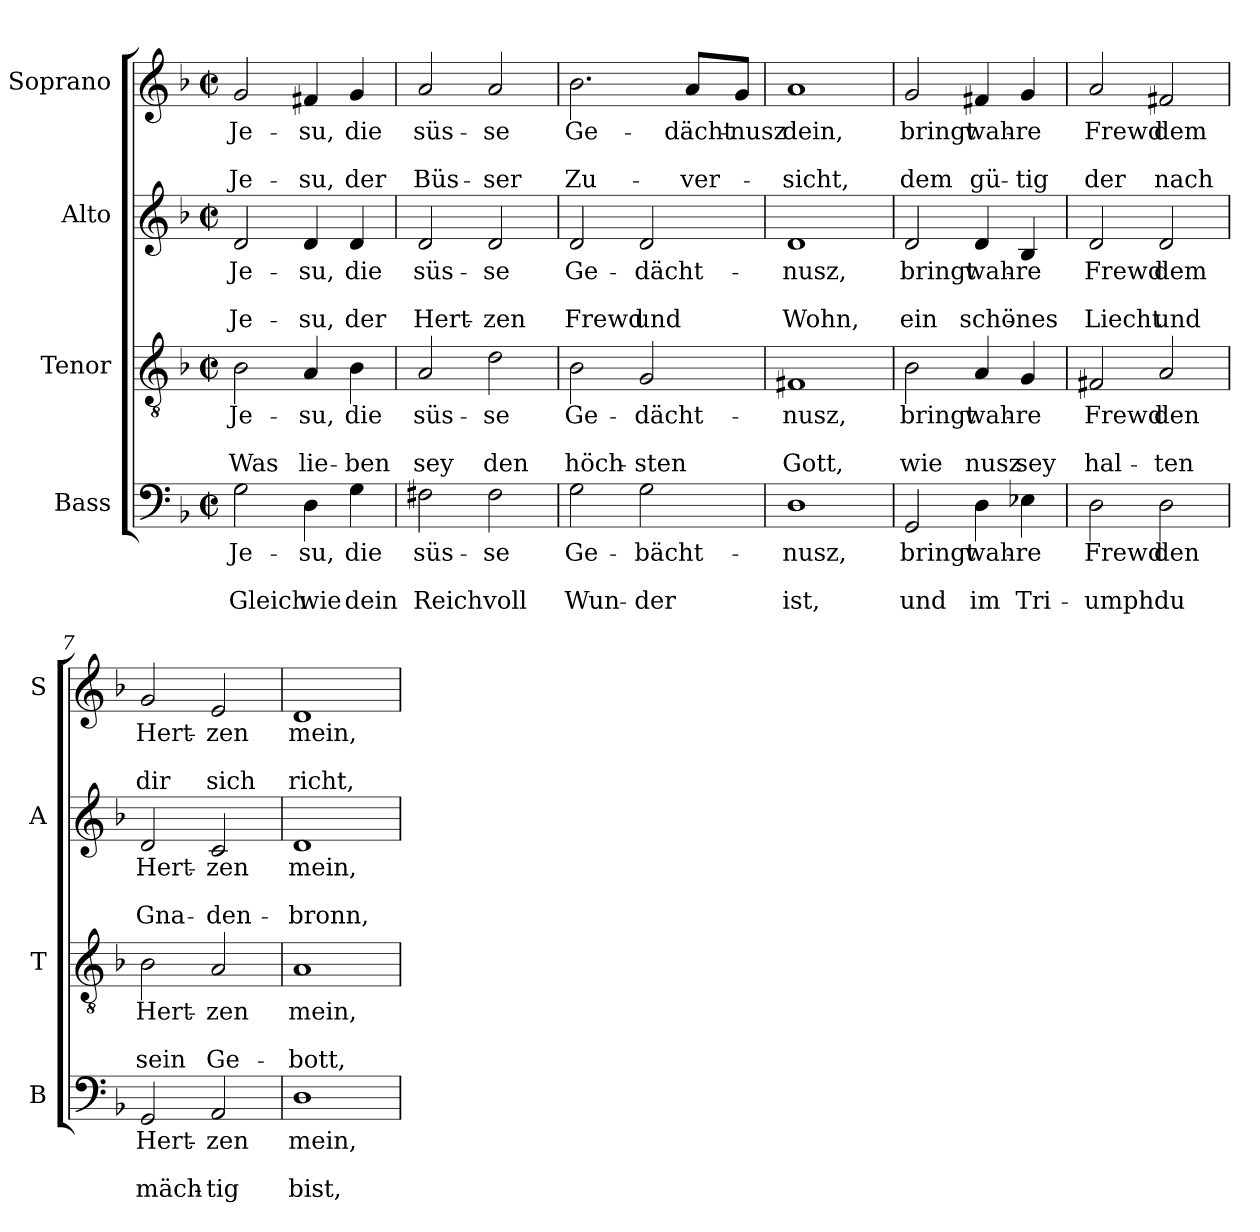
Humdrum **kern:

**kern	**text	**text	**text	**kern	**text	**text	**text	**kern	**text	**text	**text	**kern	**text	**text	**text
*part4	*part4	*part4	*part4	*part3	*part3	*part3	*part3	*part2	*part2	*part2	*part2	*part1	*part1	*part1	*part1
*staff4	*staff4	*staff4	*staff4	*staff3	*staff3	*staff3	*staff3	*staff2	*staff2	*staff2	*staff2	*staff1	*staff1	*staff1	*staff1
*I"Bass	*	*	*	*I"Tenor	*	*	*	*I"Alto	*	*	*	*I"Soprano	*	*	*
*I'B	*	*	*	*I'T	*	*	*	*I'A	*	*	*	*I'S	*	*	*
*clefF4	*	*	*	*clefGv2	*	*	*	*clefG2	*	*	*	*clefG2	*	*	*
*k[b-]	*	*	*	*k[b-]	*	*	*	*k[b-]	*	*	*	*k[b-]	*	*	*
*F:	*	*	*	*F:	*	*	*	*F:	*	*	*	*F:	*	*	*
*M2/2	*	*	*	*M2/2	*	*	*	*M2/2	*	*	*	*M2/2	*	*	*
*met(c|)	*	*	*	*met(c|)	*	*	*	*met(c|)	*	*	*	*met(c|)	*	*	*
=1	=1	=1	=1	=1	=1	=1	=1	=1	=1	=1	=1	=1	=1	=1	=1
!	!LO:LY:b	!	!LO:LY:b	!	!LO:LY:b	!	!LO:LY:b	!	!LO:LY:b	!	!LO:LY:b	!	!LO:LY:b	!	!LO:LY:b
2G\	Je-	.	Gleich	2B-\	Je-	.	Was	2d/	Je-	.	Je-	2g/	Je-	.	Je-
!	!LO:LY:b	!	!LO:LY:b	!	!LO:LY:b	!	!LO:LY:b	!	!LO:LY:b	!	!LO:LY:b	!	!LO:LY:b	!	!LO:LY:b
4D\	-su,	.	wie	4A/	-su,	.	lie-	4d/	-su,	.	-su,	4f#X/	-su,	.	-su,
!	!LO:LY:b	!	!LO:LY:b	!	!LO:LY:b	!	!LO:LY:b	!	!LO:LY:b	!	!LO:LY:b	!	!LO:LY:b	!	!LO:LY:b
4G\	die	.	dein	4B-\	die	.	-ben	4d/	die	.	der	4g/	die	.	der
=2	=2	=2	=2	=2	=2	=2	=2	=2	=2	=2	=2	=2	=2	=2	=2
!	!LO:LY:b	!	!LO:LY:b	!	!LO:LY:b	!	!LO:LY:b	!	!LO:LY:b	!	!LO:LY:b	!	!LO:LY:b	!	!LO:LY:b
2F#X\	süs-	.	Reich	2A/	süs-	.	sey	2d/	süs-	.	Hert-	2a/	süs-	.	Büs-
!	!LO:LY:b	!	!LO:LY:b	!	!LO:LY:b	!	!LO:LY:b	!	!LO:LY:b	!	!LO:LY:b	!	!LO:LY:b	!	!LO:LY:b
2F#\	-se	.	voll	2d\	-se	.	den	2d/	-se	.	-zen	2a/	-se	.	-ser
=3	=3	=3	=3	=3	=3	=3	=3	=3	=3	=3	=3	=3	=3	=3	=3
!	!LO:LY:b	!	!LO:LY:b	!	!LO:LY:b	!	!LO:LY:b	!	!LO:LY:b	!	!LO:LY:b	!	!LO:LY:b	!	!LO:LY:b
2G\	Ge-	.	Wun-	2B-\	Ge-	.	höch-	2d/	Ge-	.	Frewd	2.b-\	Ge-	.	Zu-
!	!LO:LY:b	!	!LO:LY:b	!	!LO:LY:b	!	!LO:LY:b	!	!LO:LY:b	!	!LO:LY:b	!	!	!	!
2G\	-bächt-	.	-der	2G/	-dächt-	.	-sten	2d/	-dächt-	.	und	.	.	.	.
!	!	!	!	!	!	!	!	!	!	!	!	!	!LO:LY:b	!	!LO:LY:b
.	.	.	.	.	.	.	.	.	.	.	.	8a/L	-dächt-	.	-ver-
!	!	!	!	!	!	!	!	!	!	!	!	!	!LO:LY:b	!	!
.	.	.	.	.	.	.	.	.	.	.	.	8g/J	-nusz	.	.
=4	=4	=4	=4	=4	=4	=4	=4	=4	=4	=4	=4	=4	=4	=4	=4
!	!LO:LY:b	!	!LO:LY:b	!	!LO:LY:b	!	!LO:LY:b	!	!LO:LY:b	!	!LO:LY:b	!	!LO:LY:b	!	!LO:LY:b
1D	-nusz,	.	ist,	1F#X	-nusz,	.	Gott,	1d	-nusz,	.	Wohn,	1a	dein,	.	-sicht,
=5	=5	=5	=5	=5	=5	=5	=5	=5	=5	=5	=5	=5	=5	=5	=5
!	!LO:LY:b	!	!LO:LY:b	!	!LO:LY:b	!	!LO:LY:b	!	!LO:LY:b	!	!LO:LY:b	!	!LO:LY:b	!	!LO:LY:b
2GG/	bringt	.	und	2B-\	bringt	.	wie	2d/	bringt	.	ein	2g/	bringt	.	dem
!	!LO:LY:b	!	!LO:LY:b	!	!LO:LY:b	!	!LO:LY:b	!	!LO:LY:b	!	!LO:LY:b	!	!LO:LY:b	!	!LO:LY:b
4D\	wah-	.	im	4A/	wah-	.	nusz	4d/	wah-	.	schö-	4f#X/	wah-	.	gü-
!	!LO:LY:b	!	!LO:LY:b	!	!LO:LY:b	!	!LO:LY:b	!	!LO:LY:b	!	!LO:LY:b	!	!LO:LY:b	!	!LO:LY:b
4E-X\	-re	.	Tri-	4G/	-re	.	sey	4B-/	-re	.	-nes	4g/	-re	.	-tig
!!LO:LB:g=z
=6	=6	=6	=6	=6	=6	=6	=6	=6	=6	=6	=6	=6	=6	=6	=6
!	!LO:LY:b	!	!LO:LY:b	!	!LO:LY:b	!	!LO:LY:b	!	!LO:LY:b	!	!LO:LY:b	!	!LO:LY:b	!	!LO:LY:b
2D\	Frewd	.	-umph	2F#X/	Frewd	.	hal-	2d/	Frewd	.	Liecht	2a/	Frewd	.	der
!	!LO:LY:b	!	!LO:LY:b	!	!LO:LY:b	!	!LO:LY:b	!	!LO:LY:b	!	!LO:LY:b	!	!LO:LY:b	!	!LO:LY:b
2D\	den	.	du	2A/	den	.	-ten	2d/	dem	.	und	2f#X/	dem	.	nach
=7	=7	=7	=7	=7	=7	=7	=7	=7	=7	=7	=7	=7	=7	=7	=7
!	!LO:LY:b	!	!LO:LY:b	!	!LO:LY:b	!	!LO:LY:b	!	!LO:LY:b	!	!LO:LY:b	!	!LO:LY:b	!	!LO:LY:b
2GG/	Hert-	.	mäch-	2B-\	Hert-	.	sein	2d/	Hert-	.	Gna-	2g/	Hert-	.	dir
!	!LO:LY:b	!	!LO:LY:b	!	!LO:LY:b	!	!LO:LY:b	!	!LO:LY:b	!	!LO:LY:b	!	!LO:LY:b	!	!LO:LY:b
2AA/	-zen	.	-tig	2A/	-zen	.	Ge-	2c/	-zen	.	-den-	2e/	-zen	.	sich
=8	=8	=8	=8	=8	=8	=8	=8	=8	=8	=8	=8	=8	=8	=8	=8
!	!LO:LY:b	!	!LO:LY:b	!	!LO:LY:b	!	!LO:LY:b	!	!LO:LY:b	!	!LO:LY:b	!	!LO:LY:b	!	!LO:LY:b
1D	mein,	.	bist,	1A	mein,	.	-bott,	1d	mein,	.	-bronn,	1d	mein,	.	richt,
=	=	=	=	=	=	=	=	=	=	=	=	=	=	=	=
*-	*-	*-	*-	*-	*-	*-	*-	*-	*-	*-	*-	*-	*-	*-	*-
